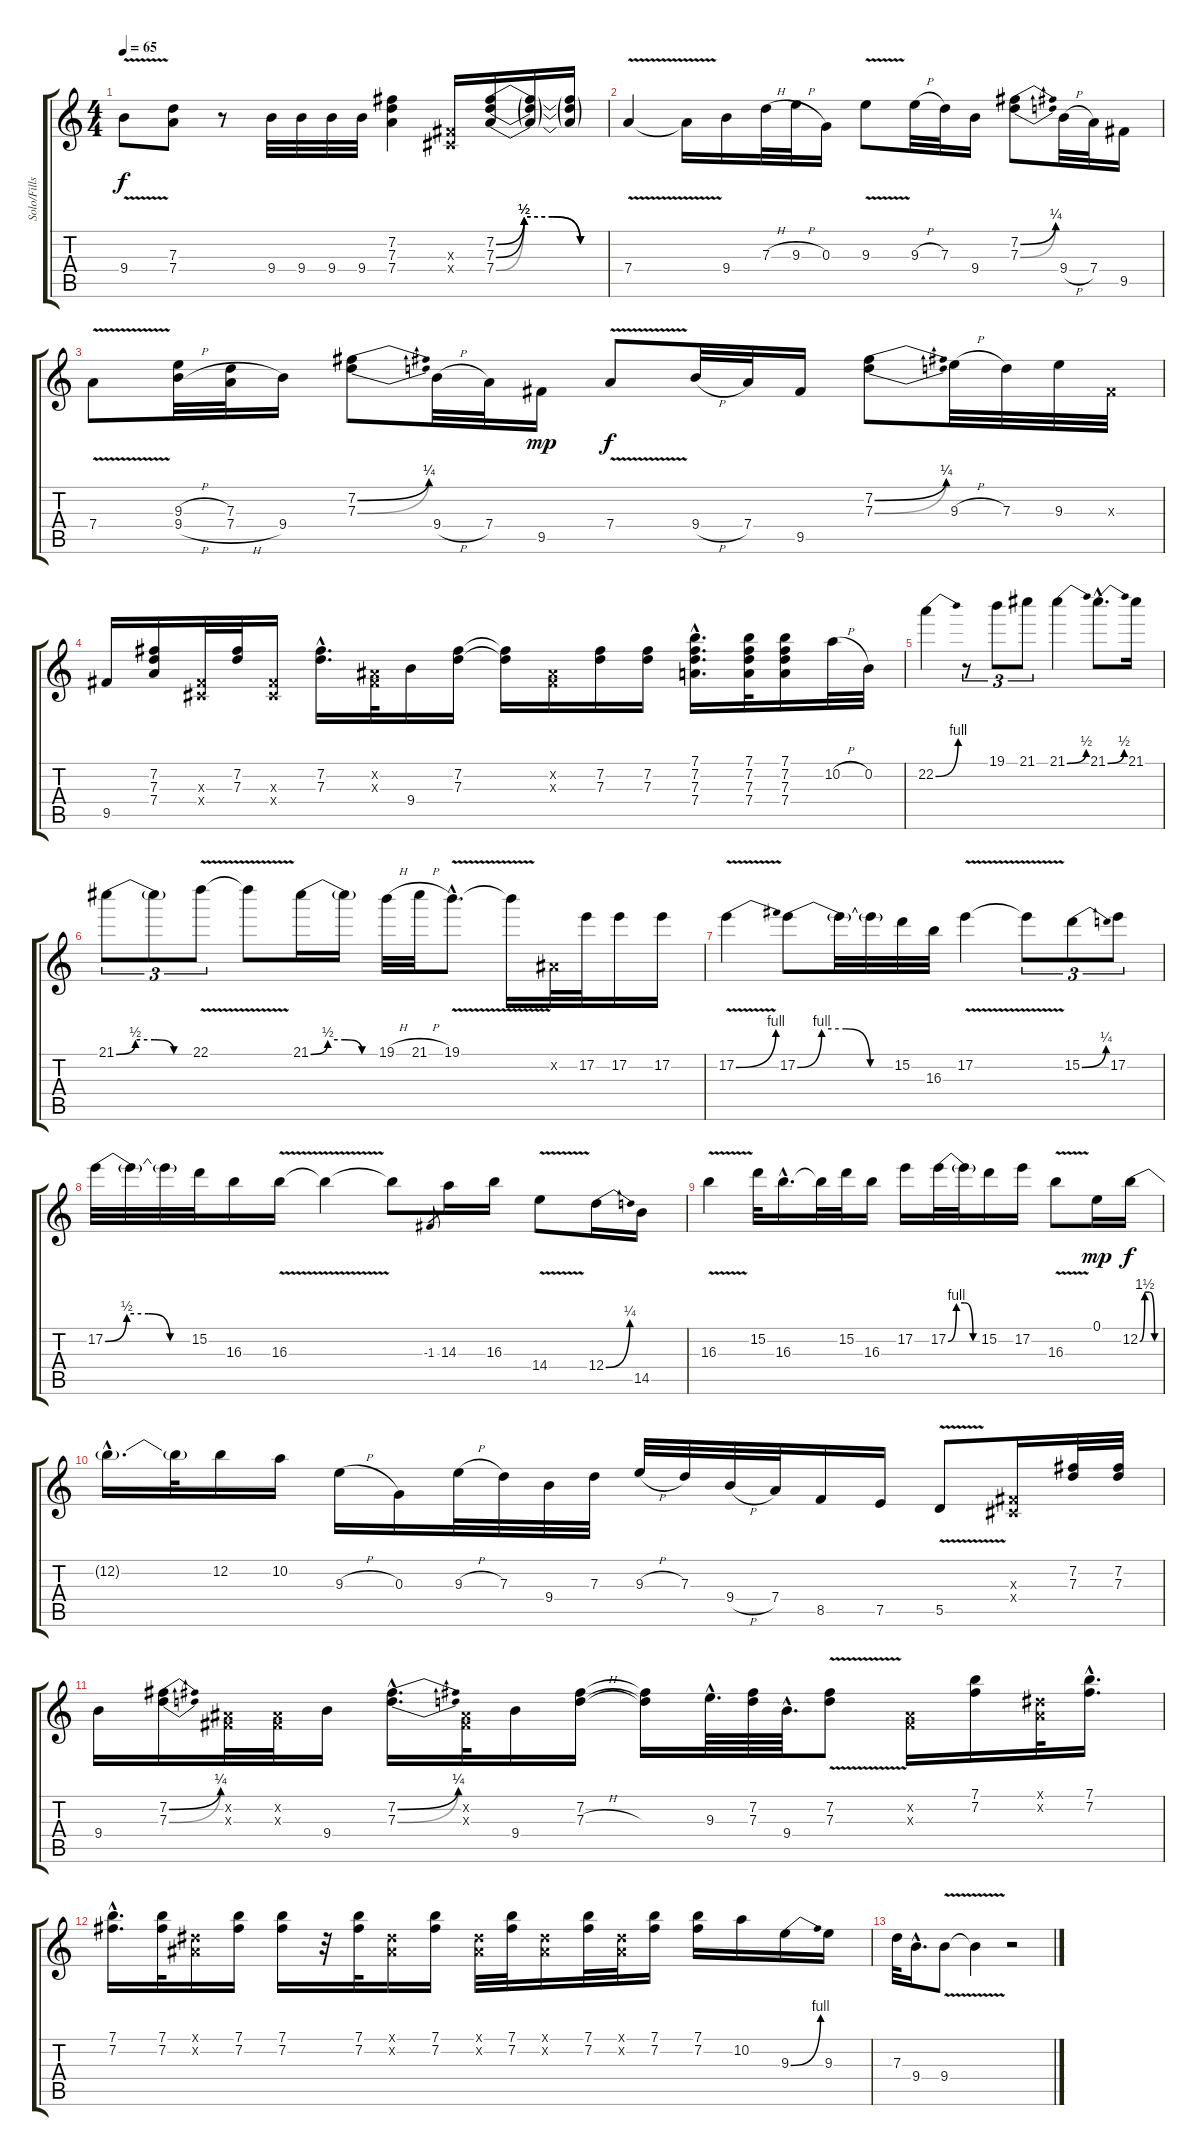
\track ("Solo/Fills" "Solo/Fills") {instrument distortionguitar}
\staff {score tabs}
\tuning (E4 B3 G3 D3 A2 E2) {hide}
\ts (4 4)
\tempo 65
\clef g2
\ks c
9.4{v}.8{dy f} (7.3 7.4).8 r.8 9.4.32 9.4.32 9.4.32 9.4.32 (7.2 7.3 7.4).4 (-1.3{x} -1.4{x}).16 (7.2{be (custom 0 0 15 2 30 2 45 0 60 0)} 7.3{be (custom 0 0 15 2 30 2 45 0 60 0)} 7.4{be (custom 0 0 15 2 30 2 45 0 60 0)}).16 (7.2{t} 7.3{t} 7.4{t}).16 (7.2{t} 7.3{t} 7.4{t}).16 |
7.4{v}.4 7.4{t}.16 9.4.16 7.3{h}.32 9.3{h}.32 0.3.16 9.3{v}.8 9.3{h}.32 7.3.32 9.4.16 (7.2{be (bend 0 0 60 1)} 7.3{be (bend 0 0 60 1)}).8 9.4{h}.32 7.4.32 9.5.16 |
7.4{v}.8 (9.3{h} 9.4{h}).32 (7.3 7.4{h}).32 9.4.16 (7.2{be (bend 0 0 60 1)} 7.3{be (bend 0 0 60 1)}).8 9.4{h}.32 7.4.32 9.5.16{dy mp} 7.4{v}.8{dy f} 9.4{h}.32 7.4.32 9.5.16 (7.2{be (bend 0 0 60 1)} 7.3{be (bend 0 0 60 1)}).8 9.3{h}.32 7.3.32 9.3.32 -1.3{x}.32 |
9.5.16 (7.2 7.3 7.4).16 (-1.3{x} -1.4{x}).32 (7.2 7.3).32 (-1.3{x} -1.4{x}).16 (7.2{hac} 7.3{hac}).16{d} (-1.2{x} -1.3{x}).32 9.4.16 (7.2 7.3).16 (7.2{t} 7.3{t}).16 (-1.2{x} -1.3{x}).16 (7.2 7.3).16 (7.2 7.3).16 (7.1{hac} 7.2{hac} 7.3{hac} 7.4{hac}).16{d} (7.1 7.2 7.3 7.4).32 (7.1 7.2 7.3 7.4).16 10.2{h}.32 0.2.32 |
22.2{be (bend 0 0 60 4)}.4 r.8{tu (3 2)} 19.1.8{tu (3 2)} 21.1.8{tu (3 2)} 21.1{be (bend 0 0 60 2)}.4 21.1{be (bend 0 0 60 2) hac}.8{d} 21.1.16 |
21.1{be (custom 0 0 15 2 30 2 45 0 60 0)}.8{tu (3 2)} 21.1{t}.8{tu (3 2)} 22.1{v}.8{tu (3 2)} 22.1{t}.8 21.1{be (custom 0 0 15 2 30 2 45 0 60 0)}.16 21.1{t}.16 19.1{h}.32 21.1{h}.32 19.1{v hac}.8{d} 19.1{t}.16 -1.2{x}.32 17.2.32 17.2.16 17.2.16 |
17.2{be (bend 0 0 60 4) v}.4 17.2{be (custom 0 0 15 4 30 4 45 0 60 0)}.8 17.2{t}.32 17.2{t}.32 15.2.32 16.3.32 17.2{v}.4 17.2{t}.8{tu (3 2)} 15.2{be (bend 0 0 60 1)}.8{tu (3 2)} 17.2.8{tu (3 2)} |
17.2{be (custom 0 0 15 2 30 2 45 0 60 0)}.32 17.2{t}.32 17.2{t}.32 15.2.32 16.3.16 16.3{v}.16 16.3{t}.4 16.3{t}.8 -1.3.8{gr} 14.3.16 16.3.16 14.4{v}.8 12.4{be (bend 0 0 60 1)}.16 14.5.16 |
16.3{v}.4 15.2.32 16.3{hac}.16{d} 16.3{t}.32 15.2.32 16.3.16 17.2.16 17.2{be (custom 0 0 15 4 30 4 45 0 60 0)}.32 17.2{t}.32 15.2.16 17.2.16 16.3{v}.8 0.1.16{dy mp} 12.2{be (custom 0 0 15 6 30 6 45 0 60 0)}.16{dy f} |
12.2{hac t}.16{d volume 8} 12.2{t}.32 12.2.16 10.2.16 9.3{h}.16 0.3.16 9.3{h}.32 7.3.32 9.4.32 7.3.32 9.3{h}.32 7.3.32 9.4{h}.32 7.4.32 8.5.16 7.5.16 5.5{v}.8 (-1.3{x} -1.4{x}).16 (7.2 7.3).32 (7.2 7.3).32 |
9.4.16 (7.2{be (bend 0 0 60 1)} 7.3{be (bend 0 0 60 1)}).16 (-1.2{x} -1.3{x}).32 (-1.2{x} -1.3{x}).32 9.4.16 (7.2{be (bend 0 0 60 1) hac} 7.3{be (bend 0 0 60 1) hac}).16{d} (-1.2{x} -1.3{x}).32 9.4.16 (7.2 7.3{h}).16 (7.2{t} 7.3{t}).16 9.3{hac}.64{d} (7.2 7.3).64 9.4{hac}.64{d} (7.2{v} 7.3{v}).8 (-1.2{x} -1.3{x}).16 (7.1 7.2).16 (-1.1{x} -1.2{x}).32 (7.1{hac} 7.2{hac}).16{d} |
(7.1{hac} 7.2{hac}).16{d volume 0} (7.1 7.2).32 (-1.1{x} -1.2{x}).16 (7.1 7.2).16 (7.1 7.2).16 r.32 (7.1 7.2).32 (-1.1{x} -1.2{x}).16 (7.1 7.2).16 (-1.1{x} -1.2{x}).32 (7.1 7.2).32 (-1.1{x} -1.2{x}).16 (7.1 7.2).32 (-1.1{x} -1.2{x}).32 (7.1 7.2).16 (7.1 7.2).16 10.2.16 9.3{be (bend 0 0 60 4)}.16 9.3.16 |
7.3.32 9.4{hac}.16{d} 9.4{v}.8 9.4{t}.4 r.2
